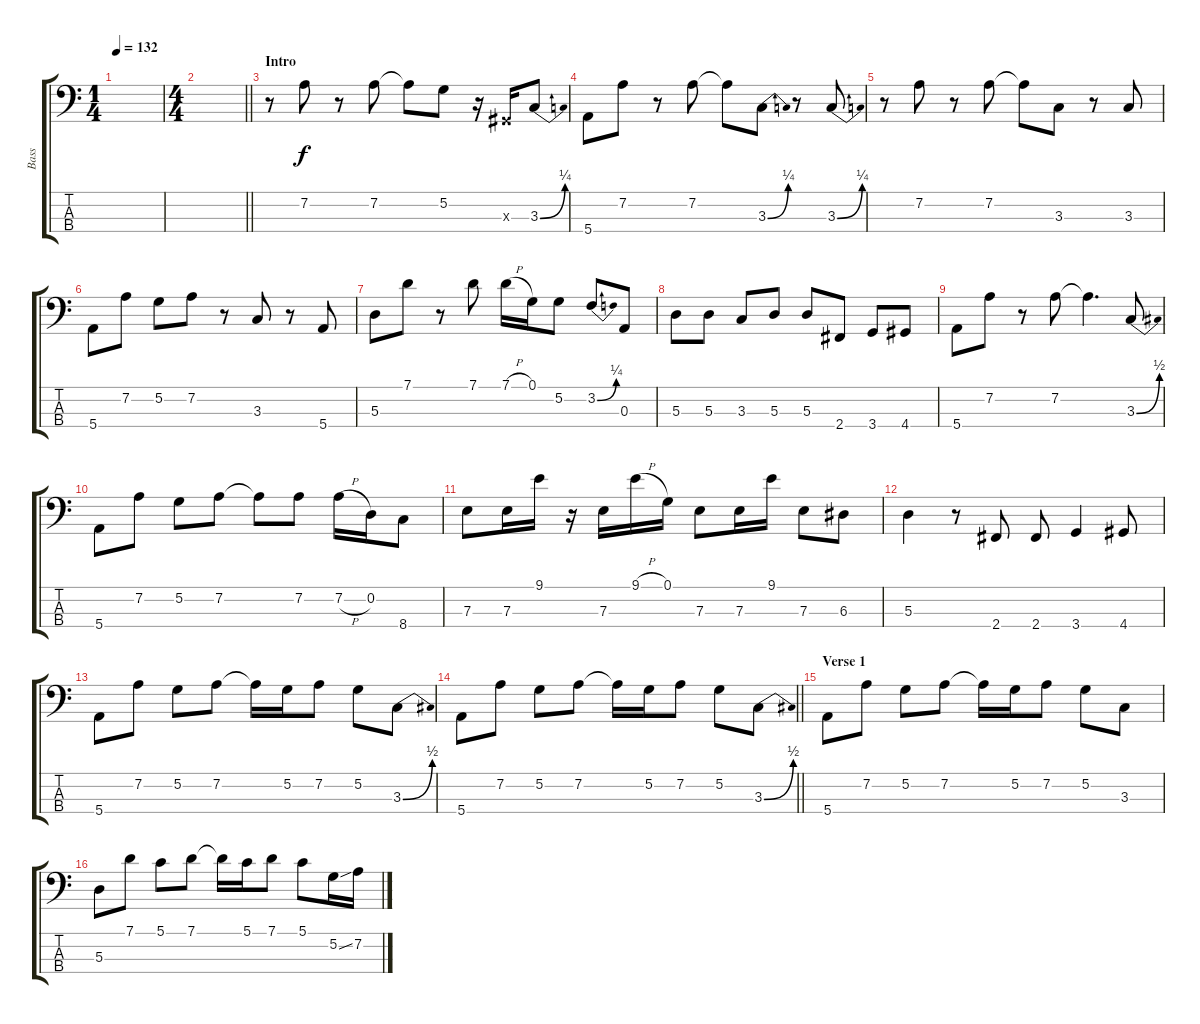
\track ("Bass" "Bass") {instrument electricbassfinger}
\staff {score tabs}
\tuning (G2 D2 A1 E1) {hide}
\ts (1 4)
\tempo 132
\clef f4
\ks c
|
\ts (4 4)
\barLineRight lightlight
|
\section ("" "Intro")
r.8 7.2.8 r.8 7.2.8 7.2{t}.8 5.2.8 r.16 -1.3{x}.16 3.3{be (bend 0 0 60 1)}.8 |
5.4.8 7.2.8 r.8 7.2.8 7.2{t}.8 3.3{be (bend 0 0 60 1)}.8 r.8 3.3{be (bend 0 0 60 1)}.8 |
r.8 7.2.8 r.8 7.2.8 7.2{t}.8 3.3.8 r.8 3.3.8 |
5.4.8 7.2.8 5.2.8 7.2.8 r.8 3.3.8 r.8 5.4.8 |
5.3.8 7.1.8 r.8 7.1.8 7.1{h}.16 0.1.16 5.2.8 3.2{be (bend 0 0 60 1)}.8 0.3.8 |
5.3.8 5.3.8 3.3.8 5.3.8 5.3.8 2.4.8 3.4.8 4.4.8 |
5.4.8 7.2.8 r.8 7.2.8 7.2{t}.4{d} 3.3{be (bend 0 0 60 2)}.8 |
5.4.8 7.2.8 5.2.8 7.2.8 7.2{t}.8 7.2.8 7.2{h}.16 0.2.16 8.4.8 |
7.3.8 7.3.16 9.1.16 r.16 7.3.16 9.1{h}.16 0.1.16 7.3.8 7.3.16 9.1.16 7.3.8 6.3.8 |
5.3.4 r.8 2.4.8 2.4.8 3.4.4 4.4.8 |
5.4.8 7.2.8 5.2.8 7.2.8 7.2{t}.16 5.2.16 7.2.8 5.2.8 3.3{be (bend 0 0 60 2)}.8 |
\barLineRight lightlight
5.4.8 7.2.8 5.2.8 7.2.8 7.2{t}.16 5.2.16 7.2.8 5.2.8 3.3{be (bend 0 0 60 2)}.8 |
\section ("" "Verse 1")
5.4.8 7.2.8 5.2.8 7.2.8 7.2{t}.16 5.2.16 7.2.8 5.2.8 3.3.8 |
5.3.8 7.1.8 5.1.8 7.1.8 7.1{t}.16 5.1.16 7.1.8 5.1.8 5.2{ss}.16 7.2.16
